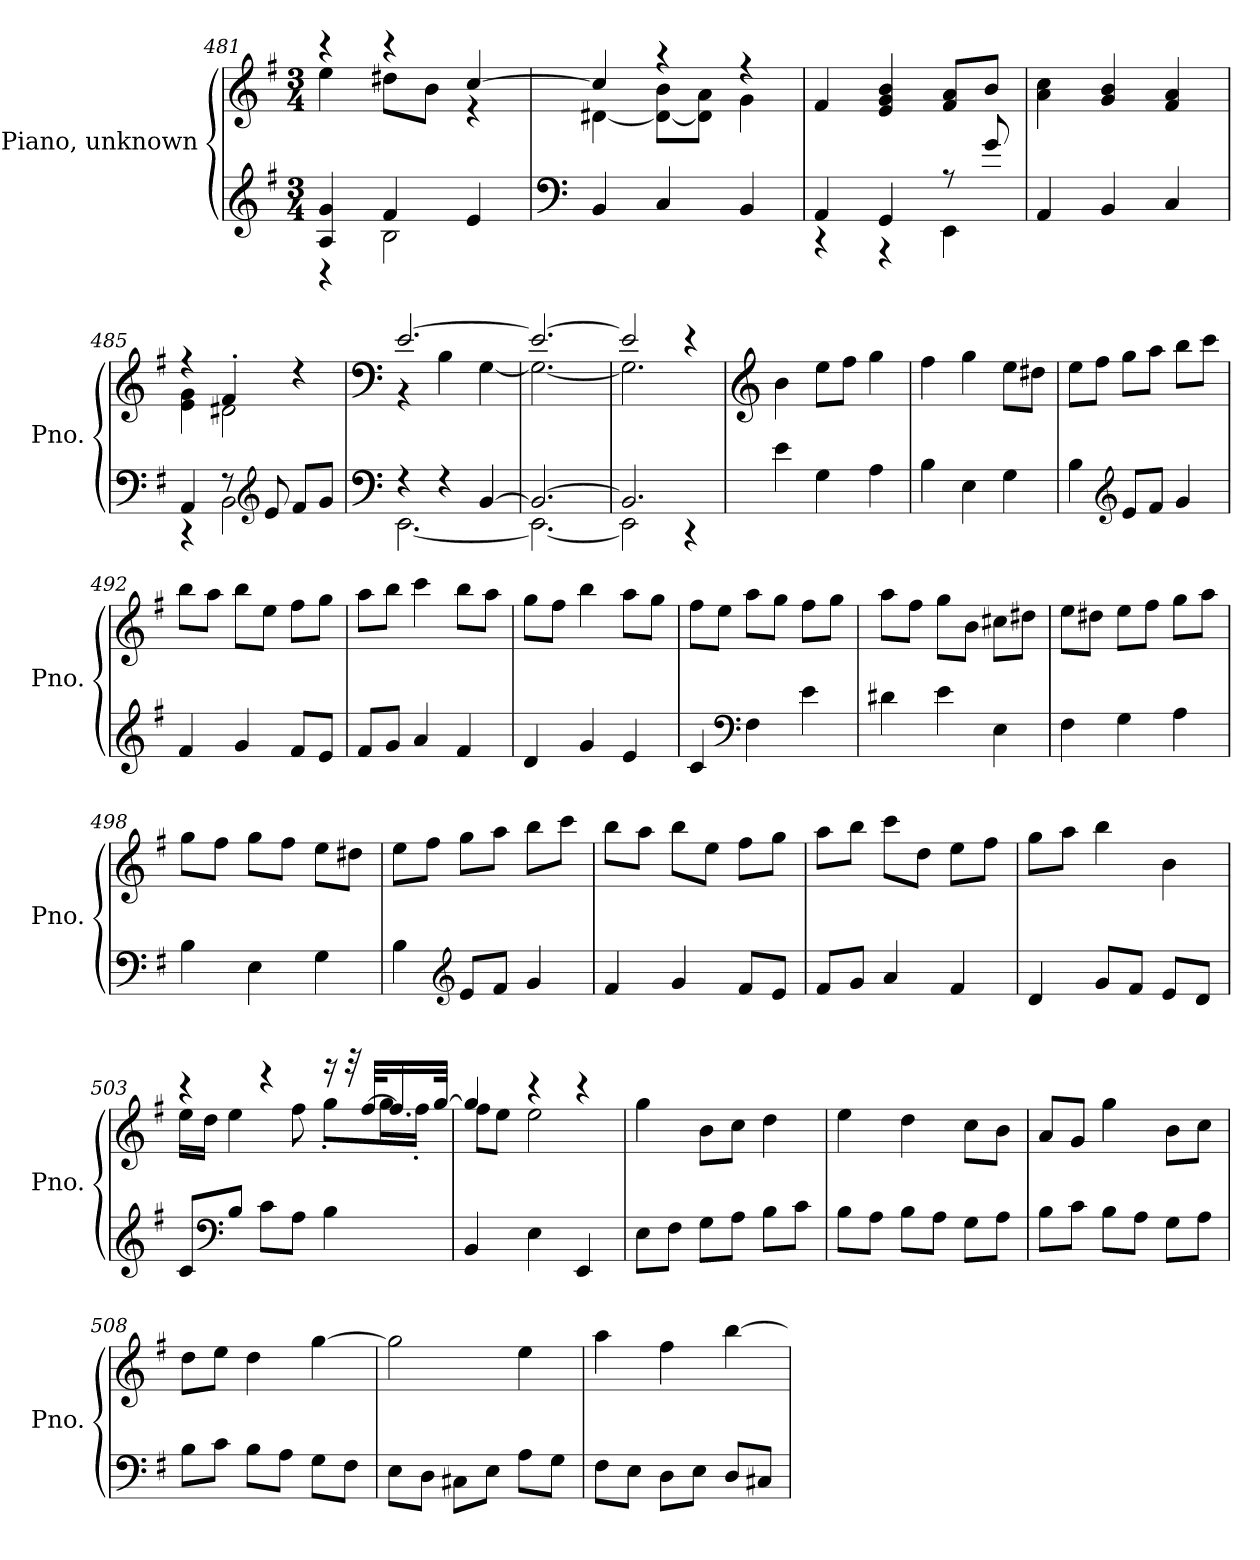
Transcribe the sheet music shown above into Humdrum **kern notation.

**kern	**kern
*part1	*part1
*staff2	*staff1
*I"Piano, unknown	*
*I'Pno.	*
*clefG2	*clefG2
*k[f#]	*k[f#]
*M3/4	*M3/4
=481	=481
*^	*^
4A/ 4g/	4r	4r	4ee\
4f#/	2B\	4r	8dd#X\L
.	.	.	8b\J
4e/	.	[4cc/	4r
*v	*v	*	*
=482	=482	=482
*clefF4	*	*
4BB/	4cc/]	[4d#X\
4C/	4r	8d#\_ 8b\L
.	.	8d#\] 8a\J
4BB/	4r	4g\
*	*v	*v
=483	=483
*^	*
4AA/	4r	4f#/
4GG/	4r	4e/ 4g/ 4b/
8r	4EE\	8f#/ 8a/L
8g/	.	8b/J
*v	*v	*
=484	=484
4AA/	4a\ 4cc\
4BB/	4g/ 4b/
4C/	4f#/ 4a/
=485	=485
*^	*^
4AA/	4r	4r	4e\ 4g\
8r	2BB\	4f#'/	2d#X\
*clefG2	*	*	*
8e/	.	.	.
8f#/L	.	4r	.
8g/J	.	.	.
=486	=486	=486	=486
*clefF4	*	*clefF4	*
4r	[2.EE\	[2.e/	4r
4r	.	.	4B\
[4BB/	.	.	[4G\
!!LO:LB:g=z	!!
=487	=487	=487	=487
2.BB/_	2.EE\_	2.e/_	2.G\_
=488	=488	=488	=488
2.BB/]	2EE\]	2e/]	2.G\]
.	4r	4r	.
*v	*v	*	*
*	*v	*v
=489	=489
*	*clefG2
4e\	4b\
4G\	8ee\L
.	8ff#\J
4A\	4gg\
=490	=490
4B\	4ff#\
4E\	4gg\
4G\	8ee\L
.	8dd#X\J
=491	=491
4B\	8ee\L
.	8ff#\J
*clefG2	*
8e/L	8gg\L
8f#/J	8aa\J
4g/	8bb\L
.	8ccc\J
=492	=492
4f#/	8bb\L
.	8aa\J
4g/	8bb\L
.	8ee\J
8f#/L	8ff#\L
8e/J	8gg\J
=493	=493
8f#/L	8aa\L
8g/J	8bb\J
4a/	4ccc\
4f#/	8bb\L
.	8aa\J
!!LO:LB:g=z
=494	=494
4d/	8gg\L
.	8ff#\J
4g/	4bb\
4e/	8aa\L
.	8gg\J
=495	=495
4c/	8ff#\L
.	8ee\J
*clefF4	*
4F#\	8aa\L
.	8gg\J
4e\	8ff#\L
.	8gg\J
=496	=496
4d#X\	8aa\L
.	8ff#\J
4e\	8gg\L
.	8b\J
4E\	8cc#X\L
.	8dd#X\J
=497	=497
4F#\	8ee\L
.	8dd#X\J
4G\	8ee\L
.	8ff#\J
4A\	8gg\L
.	8aa\J
=498	=498
4B\	8gg\L
.	8ff#\J
4E\	8gg\L
.	8ff#\J
4G\	8ee\L
.	8dd#X\J
!!LO:PB:g=z
=499	=499
4B\	8ee\L
.	8ff#\J
*clefG2	*
8e/L	8gg\L
8f#/J	8aa\J
4g/	8bb\L
.	8ccc\J
=500	=500
4f#/	8bb\L
.	8aa\J
4g/	8bb\L
.	8ee\J
8f#/L	8ff#\L
8e/J	8gg\J
=501	=501
8f#/L	8aa\L
8g/J	8bb\J
4a/	8ccc\L
.	8dd\J
4f#/	8ee\L
.	8ff#\J
=502	=502
4d/	8gg\L
.	8aa\J
8g/L	4bb\
8f#/J	.
8e/L	4b\
8d/J	.
=503	=503
*	*^
8c/L	4r	16ee\LL
.	.	16dd\JJ
*clefF4	*	*
8B/J	.	4ee\
8c\L	4r	.
8A\J	.	8ff#\
4B\	16r	8gg'\L
.	32r	.
.	[32ff#/KLL	.
.	16.ff#/]	16gg\L
.	.	16ff#'\JJ
.	[32gg/JJk	.
!!LO:LB:g=z	!!
=504	=504	=504
4BB/	4gg/]	8ff#\L
.	.	8ee\J
4E\	4r	2ee\
4EE/	4r	.
*	*v	*v
=505	=505
8E\L	4gg\
8F#\J	.
8G\L	8b\L
8A\J	8cc\J
8B\L	4dd\
8c\J	.
=506	=506
8B\L	4ee\
8A\J	.
8B\L	4dd\
8A\J	.
8G\L	8cc\L
8A\J	8b\J
=507	=507
8B\L	8a/L
8c\J	8g/J
8B\L	4gg\
8A\J	.
8G\L	8b\L
8A\J	8cc\J
=508	=508
8B\L	8dd\L
8c\J	8ee\J
8B\L	4dd\
8A\J	.
8G\L	[4gg\
8F#\J	.
=509	=509
8E\L	2gg\]
8D\J	.
8C#X\L	.
8E\J	.
8A\L	4ee\
8G\J	.
!!LO:LB:g=z
=510	=510
8F#\L	4aa\
8E\J	.
8D\L	4ff#\
8E\J	.
8D/L	[4bb\
8C#X/J	.
=	=
*-	*-
